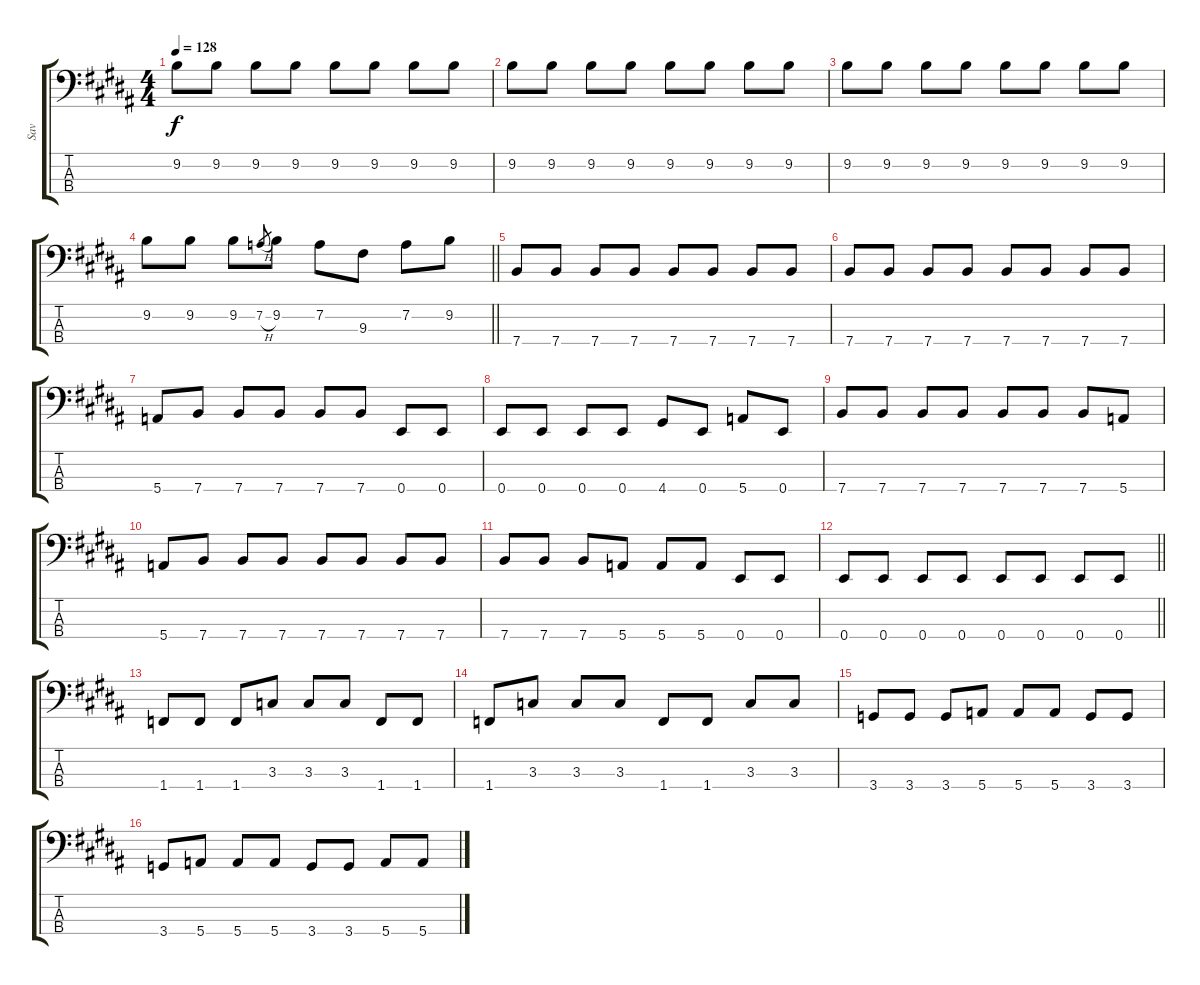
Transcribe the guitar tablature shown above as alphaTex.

\track ("Sav" "Sav") {instrument electricbasspick}
\staff {score tabs}
\tuning (G2 D2 A1 E1) {hide}
\ts (4 4)
\tempo 128
\clef f4
\ks b
9.2.8{dy f} 9.2.8 9.2.8 9.2.8 9.2.8 9.2.8 9.2.8 9.2.8 |
9.2.8 9.2.8 9.2.8 9.2.8 9.2.8 9.2.8 9.2.8 9.2.8 |
9.2.8 9.2.8 9.2.8 9.2.8 9.2.8 9.2.8 9.2.8 9.2.8 |
\barLineRight lightlight
9.2.8 9.2.8 9.2.8 7.2{h}.8{gr} 9.2.8 7.2.8 9.3.8 7.2.8 9.2.8 |
7.4.8 7.4.8 7.4.8 7.4.8 7.4.8 7.4.8 7.4.8 7.4.8 |
7.4.8 7.4.8 7.4.8 7.4.8 7.4.8 7.4.8 7.4.8 7.4.8 |
5.4.8 7.4.8 7.4.8 7.4.8 7.4.8 7.4.8 0.4.8 0.4.8 |
0.4.8 0.4.8 0.4.8 0.4.8 4.4.8 0.4.8 5.4.8 0.4.8 |
7.4.8 7.4.8 7.4.8 7.4.8 7.4.8 7.4.8 7.4.8 5.4.8 |
5.4.8 7.4.8 7.4.8 7.4.8 7.4.8 7.4.8 7.4.8 7.4.8 |
7.4.8 7.4.8 7.4.8 5.4.8 5.4.8 5.4.8 0.4.8 0.4.8 |
\barLineRight lightlight
0.4.8 0.4.8 0.4.8 0.4.8 0.4.8 0.4.8 0.4.8 0.4.8 |
1.4.8 1.4.8 1.4.8 3.3.8 3.3.8 3.3.8 1.4.8 1.4.8 |
1.4.8 3.3.8 3.3.8 3.3.8 1.4.8 1.4.8 3.3.8 3.3.8 |
3.4.8 3.4.8 3.4.8 5.4.8 5.4.8 5.4.8 3.4.8 3.4.8 |
3.4.8 5.4.8 5.4.8 5.4.8 3.4.8 3.4.8 5.4.8 5.4.8
